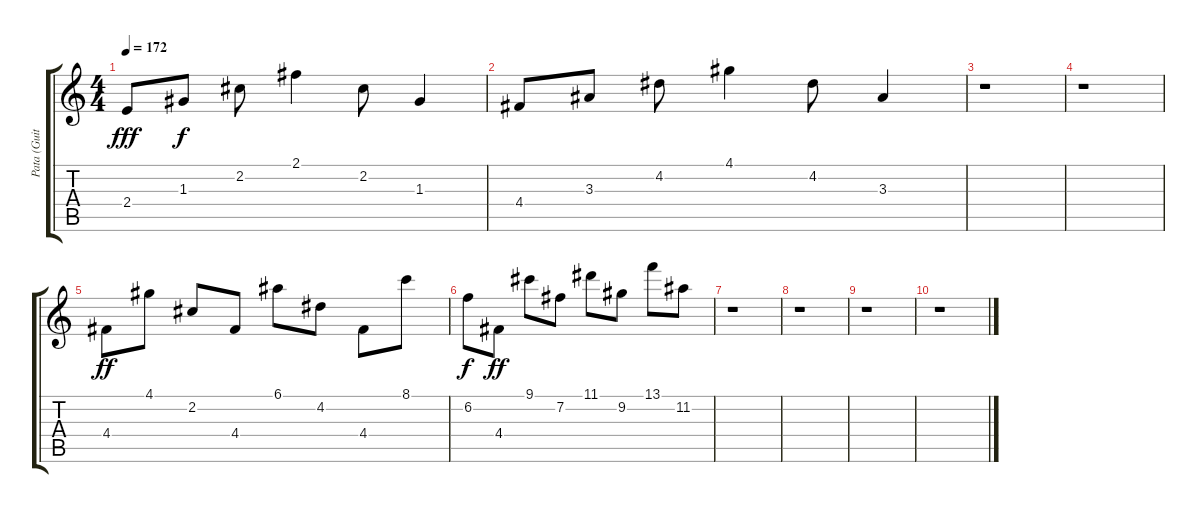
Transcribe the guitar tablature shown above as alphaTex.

\track ("Pata (Guitar Two)" "Pata (Guit") {instrument acousticguitarsteel}
\staff {score tabs}
\tuning (E4 B3 G3 D3 A2 E2) {hide}
\ts (4 4)
\tempo 172
\clef g2
\ks c
2.4.8{dy fff} 1.3.8{dy f} 2.2.8 2.1.4 2.2.8 1.3.4 |
4.4.8 3.3.8 4.2.8 4.1.4 4.2.8 3.3.4 |
r.1 |
r.1 |
4.4.8{dy ff} 4.1.8 2.2.8 4.4.8 6.1.8 4.2.8 4.4.8 8.1.8 |
6.2.8{dy f} 4.4.8{dy ff} 9.1.8 7.2.8 11.1.8 9.2.8 13.1.8 11.2.8 |
r.1 |
r.1 |
r.1 |
r.1
